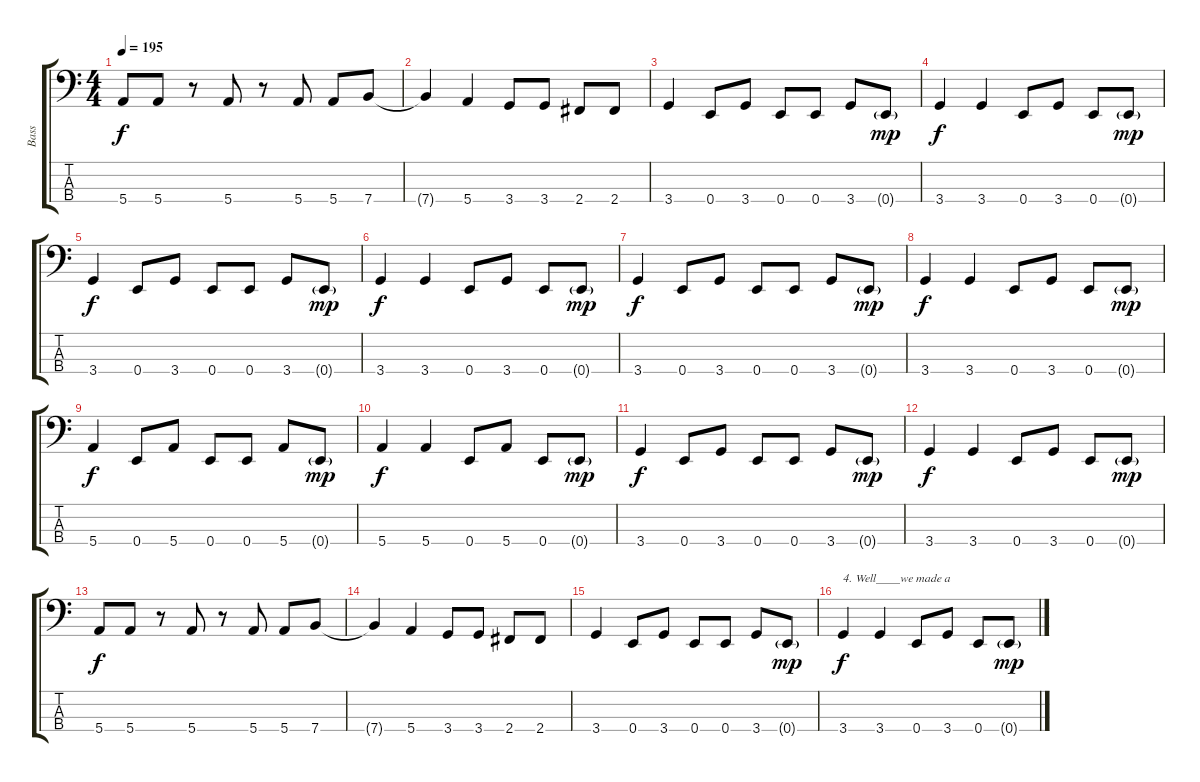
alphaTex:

\track ("Bass" "Bass") {instrument electricbassfinger}
\staff {score tabs}
\tuning (G2 D2 A1 E1) {hide}
\ts (4 4)
\tempo 195
\clef f4
\ks c
5.4.8{dy f} 5.4.8 r.8 5.4.8 r.8 5.4.8 5.4.8 7.4.8 |
7.4{t}.4 5.4.4 3.4.8 3.4.8 2.4.8 2.4.8 |
3.4.4 0.4.8 3.4.8 0.4.8 0.4.8 3.4.8 0.4{g}.8{dy mp} |
3.4.4{dy f} 3.4.4 0.4.8 3.4.8 0.4.8 0.4{g}.8{dy mp} |
3.4.4{dy f} 0.4.8 3.4.8 0.4.8 0.4.8 3.4.8 0.4{g}.8{dy mp} |
3.4.4{dy f} 3.4.4 0.4.8 3.4.8 0.4.8 0.4{g}.8{dy mp} |
3.4.4{dy f} 0.4.8 3.4.8 0.4.8 0.4.8 3.4.8 0.4{g}.8{dy mp} |
3.4.4{dy f} 3.4.4 0.4.8 3.4.8 0.4.8 0.4{g}.8{dy mp} |
5.4.4{dy f} 0.4.8 5.4.8 0.4.8 0.4.8 5.4.8 0.4{g}.8{dy mp} |
5.4.4{dy f} 5.4.4 0.4.8 5.4.8 0.4.8 0.4{g}.8{dy mp} |
3.4.4{dy f} 0.4.8 3.4.8 0.4.8 0.4.8 3.4.8 0.4{g}.8{dy mp} |
3.4.4{dy f} 3.4.4 0.4.8 3.4.8 0.4.8 0.4{g}.8{dy mp} |
5.4.8{dy f} 5.4.8 r.8 5.4.8 r.8 5.4.8 5.4.8 7.4.8 |
7.4{t}.4 5.4.4 3.4.8 3.4.8 2.4.8 2.4.8 |
3.4.4 0.4.8 3.4.8 0.4.8 0.4.8 3.4.8 0.4{g}.8{dy mp} |
3.4.4{txt "4. Well____we made a" dy f} 3.4.4 0.4.8 3.4.8 0.4.8 0.4{g}.8{dy mp}
